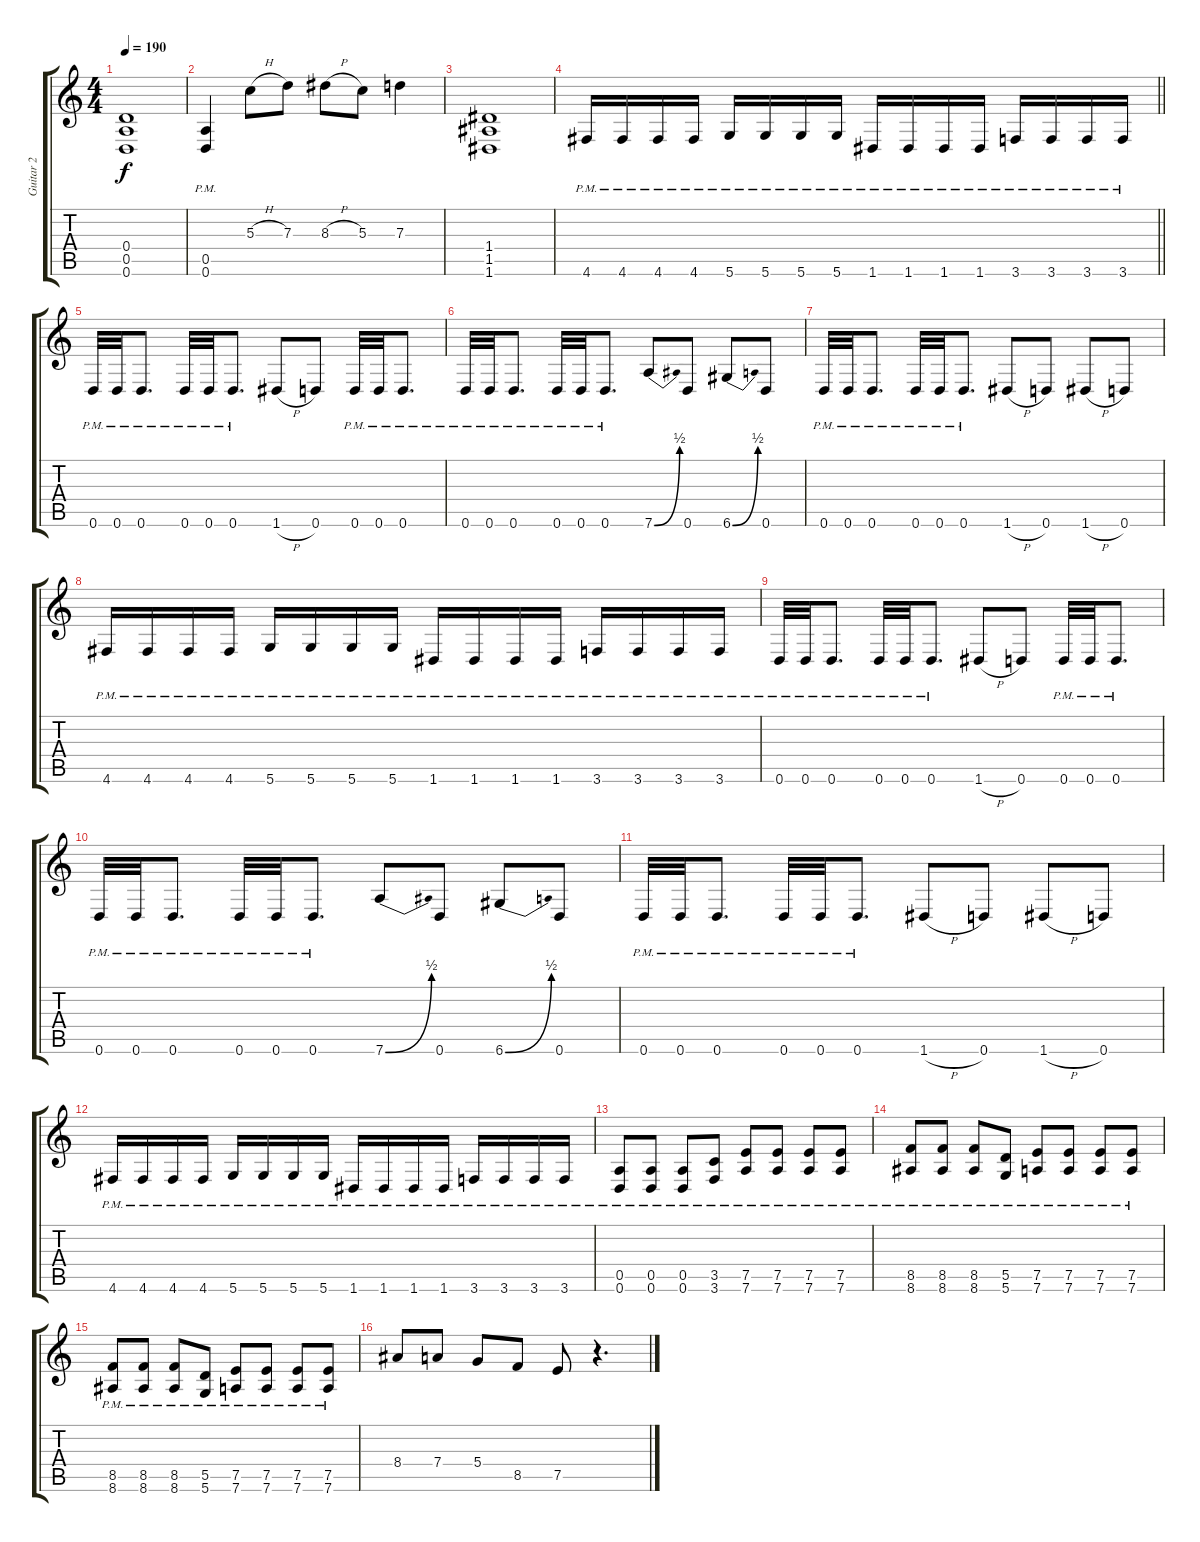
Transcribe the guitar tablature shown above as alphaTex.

\track ("Guitar 2" "Guitar 2") {instrument distortionguitar}
\staff {score tabs}
\tuning (E4 B3 G3 D3 A2 D2) {hide}
\ts (4 4)
\tempo 190
\clef g2
\ks c
(0.4 0.5 0.6).1{dy f} |
(0.5{pm} 0.6{pm}).4 5.3{h}.8 7.3.8 8.3{h}.8 5.3.8 7.3.4 |
(1.4 1.5 1.6).1 |
\barLineRight lightlight
4.6{pm}.16 4.6{pm}.16 4.6{pm}.16 4.6{pm}.16 5.6{pm}.16 5.6{pm}.16 5.6{pm}.16 5.6{pm}.16 1.6{pm}.16 1.6{pm}.16 1.6{pm}.16 1.6{pm}.16 3.6{pm}.16 3.6{pm}.16 3.6{pm}.16 3.6{pm}.16 |
0.6{pm}.32 0.6{pm}.32 0.6{pm}.8{d} 0.6{pm}.32 0.6{pm}.32 0.6{pm}.8{d} 1.6{h}.8 0.6.8 0.6{pm}.32 0.6{pm}.32 0.6{pm}.8{d} |
0.6{pm}.32 0.6{pm}.32 0.6{pm}.8{d} 0.6{pm}.32 0.6{pm}.32 0.6{pm}.8{d} 7.6{be (bend 0 0 60 2)}.8 0.6.8 6.6{be (bend 0 0 60 2)}.8 0.6.8 |
0.6{pm}.32 0.6{pm}.32 0.6{pm}.8{d} 0.6{pm}.32 0.6{pm}.32 0.6{pm}.8{d} 1.6{h}.8 0.6.8 1.6{h}.8 0.6.8 |
4.6{pm}.16 4.6{pm}.16 4.6{pm}.16 4.6{pm}.16 5.6{pm}.16 5.6{pm}.16 5.6{pm}.16 5.6{pm}.16 1.6{pm}.16 1.6{pm}.16 1.6{pm}.16 1.6{pm}.16 3.6{pm}.16 3.6{pm}.16 3.6{pm}.16 3.6{pm}.16 |
0.6{pm}.32 0.6{pm}.32 0.6{pm}.8{d} 0.6{pm}.32 0.6{pm}.32 0.6{pm}.8{d} 1.6{h}.8 0.6.8 0.6{pm}.32 0.6{pm}.32 0.6{pm}.8{d} |
0.6{pm}.32 0.6{pm}.32 0.6{pm}.8{d} 0.6{pm}.32 0.6{pm}.32 0.6{pm}.8{d} 7.6{be (bend 0 0 60 2)}.8 0.6.8 6.6{be (bend 0 0 60 2)}.8 0.6.8 |
0.6{pm}.32 0.6{pm}.32 0.6{pm}.8{d} 0.6{pm}.32 0.6{pm}.32 0.6{pm}.8{d} 1.6{h}.8 0.6.8 1.6{h}.8 0.6.8 |
4.6{pm}.16 4.6{pm}.16 4.6{pm}.16 4.6{pm}.16 5.6{pm}.16 5.6{pm}.16 5.6{pm}.16 5.6{pm}.16 1.6{pm}.16 1.6{pm}.16 1.6{pm}.16 1.6{pm}.16 3.6{pm}.16 3.6{pm}.16 3.6{pm}.16 3.6{pm}.16 |
(0.5{pm} 0.6{pm}).8 (0.5{pm} 0.6{pm}).8 (0.5{pm} 0.6{pm}).8 (3.5{pm} 3.6{pm}).8 (7.5{pm} 7.6{pm}).8 (7.5{pm} 7.6{pm}).8 (7.5{pm} 7.6{pm}).8 (7.5{pm} 7.6{pm}).8 |
(8.5{pm} 8.6{pm}).8 (8.5{pm} 8.6{pm}).8 (8.5{pm} 8.6{pm}).8 (5.5{pm} 5.6{pm}).8 (7.5{pm} 7.6{pm}).8 (7.5{pm} 7.6{pm}).8 (7.5{pm} 7.6{pm}).8 (7.5{pm} 7.6{pm}).8 |
(8.5{pm} 8.6{pm}).8 (8.5{pm} 8.6{pm}).8 (8.5{pm} 8.6{pm}).8 (5.5{pm} 5.6{pm}).8 (7.5{pm} 7.6{pm}).8 (7.5{pm} 7.6{pm}).8 (7.5{pm} 7.6{pm}).8 (7.5{pm} 7.6{pm}).8 |
8.4.8 7.4.8 5.4.8 8.5.8 7.5.8 r.4{d}
